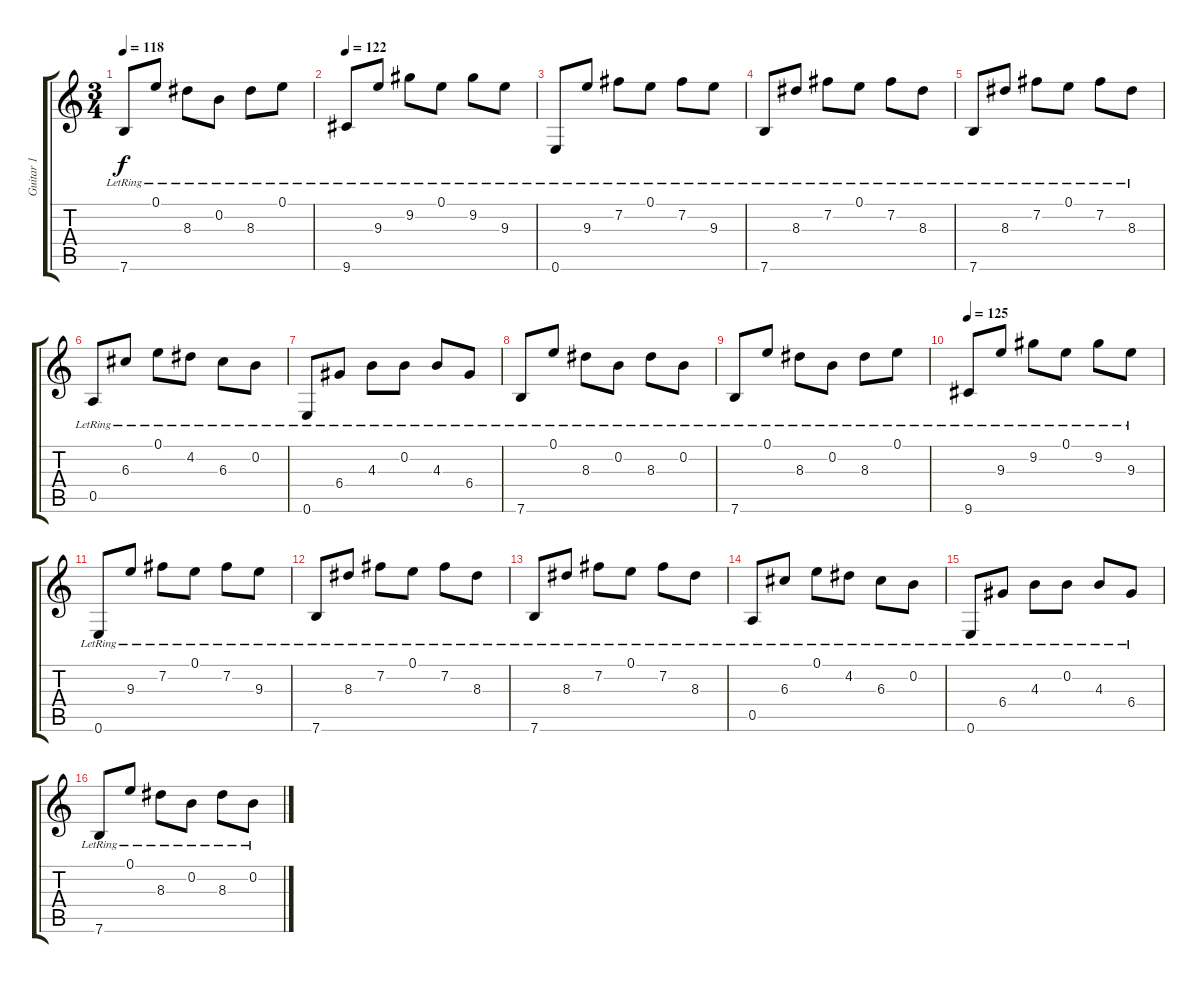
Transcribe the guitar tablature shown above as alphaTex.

\track ("Guitar 1" "Guitar 1") {instrument electricguitarjazz}
\staff {score tabs}
\tuning (E4 B3 G3 D3 A2 E2) {hide}
\ts (3 4)
\tempo 118
\clef g2
\ks c
7.6{lr}.8{dy f} 0.1{lr}.8 8.3{lr}.8 0.2{lr}.8 8.3{lr}.8 0.1{lr}.8 |
\tempo 122
9.6{lr}.8 9.3{lr}.8 9.2{lr}.8 0.1{lr}.8 9.2{lr}.8 9.3{lr}.8 |
0.6{lr}.8 9.3{lr}.8 7.2{lr}.8 0.1{lr}.8 7.2{lr}.8 9.3{lr}.8 |
7.6{lr}.8 8.3{lr}.8 7.2{lr}.8 0.1{lr}.8 7.2{lr}.8 8.3{lr}.8 |
7.6{lr}.8 8.3{lr}.8 7.2{lr}.8 0.1{lr}.8 7.2{lr}.8 8.3{lr}.8 |
0.5{lr}.8 6.3{lr}.8 0.1{lr}.8 4.2{lr}.8 6.3{lr}.8 0.2{lr}.8 |
0.6{lr}.8 6.4{lr}.8 4.3{lr}.8 0.2{lr}.8 4.3{lr}.8 6.4{lr}.8 |
7.6{lr}.8 0.1{lr}.8 8.3{lr}.8 0.2{lr}.8 8.3{lr}.8 0.2{lr}.8 |
7.6{lr}.8 0.1{lr}.8 8.3{lr}.8 0.2{lr}.8 8.3{lr}.8 0.1{lr}.8 |
\tempo 125
9.6{lr}.8 9.3{lr}.8 9.2{lr}.8 0.1{lr}.8 9.2{lr}.8 9.3{lr}.8 |
0.6{lr}.8 9.3{lr}.8 7.2{lr}.8 0.1{lr}.8 7.2{lr}.8 9.3{lr}.8 |
7.6{lr}.8 8.3{lr}.8 7.2{lr}.8 0.1{lr}.8 7.2{lr}.8 8.3{lr}.8 |
7.6{lr}.8 8.3{lr}.8 7.2{lr}.8 0.1{lr}.8 7.2{lr}.8 8.3{lr}.8 |
0.5{lr}.8 6.3{lr}.8 0.1{lr}.8 4.2{lr}.8 6.3{lr}.8 0.2{lr}.8 |
0.6{lr}.8 6.4{lr}.8 4.3{lr}.8 0.2{lr}.8 4.3{lr}.8 6.4{lr}.8 |
7.6{lr}.8 0.1{lr}.8 8.3{lr}.8 0.2{lr}.8 8.3{lr}.8 0.2{lr}.8
